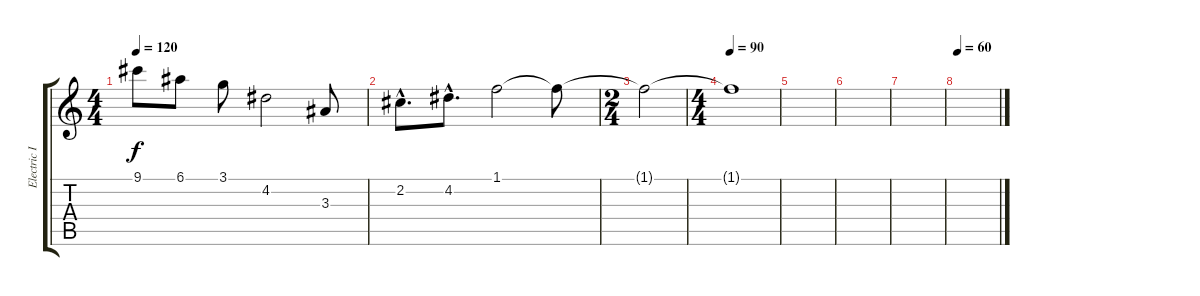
\track ("Electric II" "Electric I") {instrument distortionguitar}
\staff {score tabs}
\tuning (E4 B3 G3 D3 A2 E2) {hide}
\ts (4 4)
\tempo 120
\clef g2
\ks c
9.1.8{dy f} 6.1.8 3.1.8 4.2.2 3.3.8 |
2.2{hac}.8{d} 4.2{hac}.8{d} 1.1.2{volume 0} 1.1{t}.8 |
\ts (2 4)
1.1{t}.2 |
\ts (4 4)
\tempo 90
1.1{t}.1 |
|
|
|
\tempo 60
